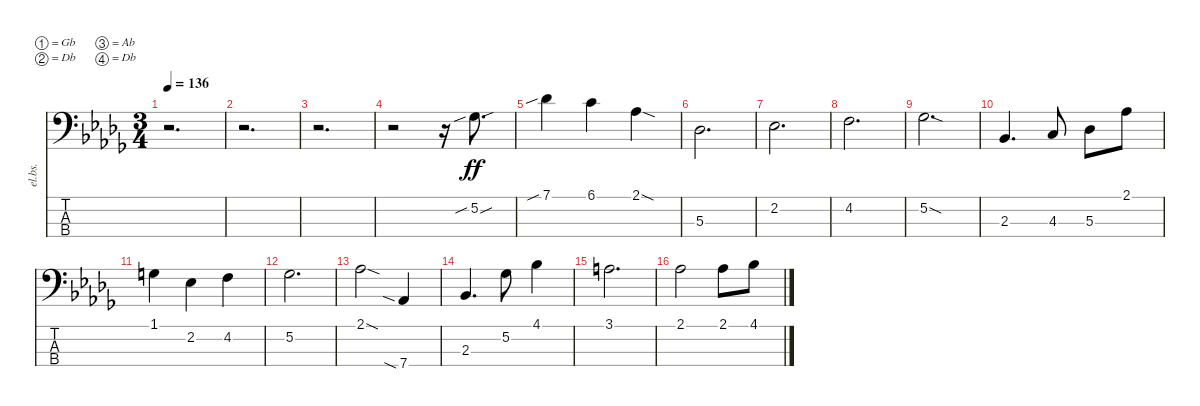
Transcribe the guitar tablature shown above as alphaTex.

\bracketExtendMode nobrackets
\track ("Electric Bass" "el.bs.") {instrument electricbassfinger}
\staff {score tabs}
\tuning (Gb2 Db2 Ab1 Db1)
\ts (3 4)
\tempo 136
\clef f4
\ks db
r.2{d dy ff beam Down} |
r.2{d beam Down} |
r.2{d beam Down} |
r.2{beam Down} r.16{beam Down} 5.2{sib sou acc b}.8{d beam Down} |
7.1{sib acc b}.4{beam Down} 6.1{acc forcenatural}.4{beam Down} 2.1{sod acc b}.4{beam Down} |
5.3{acc b}.2{d beam Down} |
2.2{acc b}.2{d beam Down} |
4.2{acc forcenatural}.2{d beam Down} |
5.2{sod acc b}.2{d beam Down} |
2.3{acc b}.4{d beam Up} 4.3{acc forcenatural}.8{beam Up} 5.3{acc b}.8{beam Down} 2.1{acc b}.8{beam Down} |
1.1{acc forcenatural}.4{beam Down} 2.2{acc b}.4{beam Down} 4.2{acc forcenatural}.4{beam Down} |
5.2{acc b}.2{d beam Down} |
2.1{sod acc b}.2{beam Down} 7.4{sia acc b}.4{beam Up} |
2.3{acc b}.4{d beam Up} 5.2{acc b}.8{beam Down} 4.1{acc b}.4{beam Down} |
3.1{acc forcenatural}.2{d beam Down} |
2.1{acc b}.2{beam Down} 2.1{acc b}.8{beam Down} 4.1{acc b}.8{beam Down}
